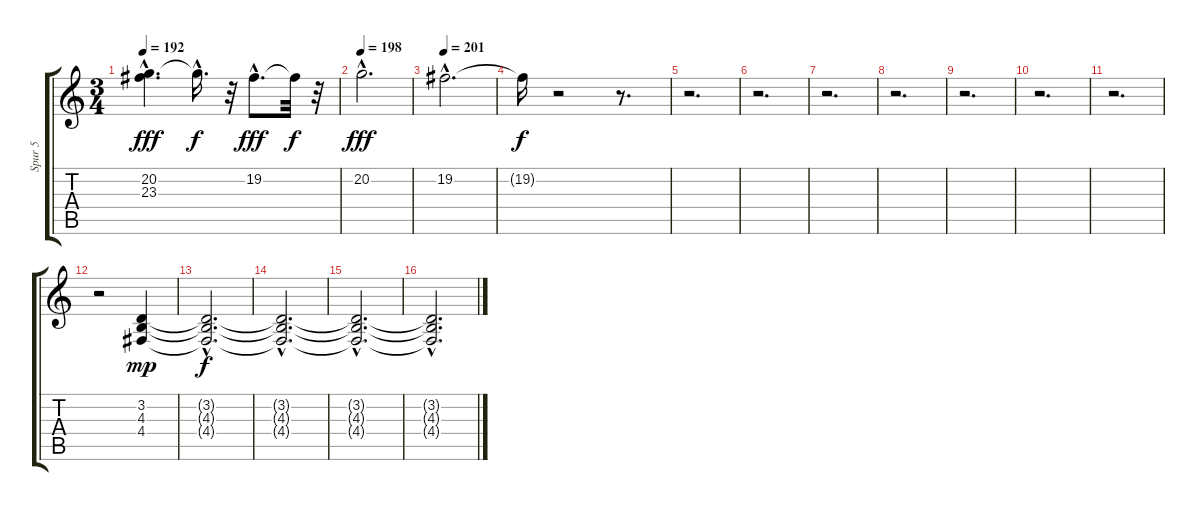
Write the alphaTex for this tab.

\track ("Spur 5" "Spur 5") {instrument recorder}
\staff {score tabs}
\tuning (E4 B3 G3 D3 A2 E2) {hide}
\ts (3 4)
\tempo 192
\clef g2
\ks c
(20.2{hac} 23.3).4{d dy fff} 20.2{hac t}.16{d dy f} r.32 19.2{hac}.8{d dy fff} 19.2{t}.32{dy f} r.32 |
\tempo 198
20.2{hac}.2{d dy fff} |
\tempo 201
19.2{hac}.2{d} |
19.2{t}.16{dy f} r.2 r.8{d} |
r.2{d} |
r.2{d} |
r.2{d} |
r.2{d} |
r.2{d} |
r.2{d} |
r.2{d} |
r.2 (3.2 4.3 4.4).4{dy mp volume 10} |
(3.2{hac t} 4.3{hac t} 4.4{hac t}).2{d dy f} |
(3.2{hac t} 4.3{hac t} 4.4{hac t}).2{d} |
(3.2{hac t} 4.3{hac t} 4.4{hac t}).2{d} |
(3.2{hac t} 4.3{hac t} 4.4{hac t}).2{d}
